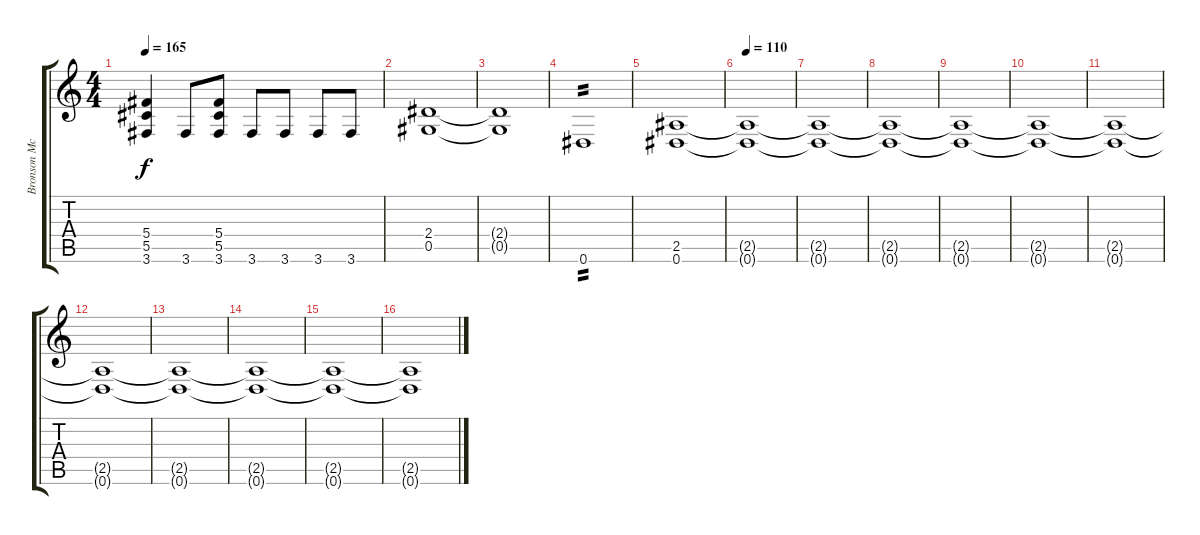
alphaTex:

\track ("Bronson McDowall (Rythm Guitar)" "Bronson Mc") {instrument distortionguitar}
\staff {score tabs}
\tuning (Eb4 Bb3 Gb3 Db3 Ab2 Eb2) {hide}
\ts (4 4)
\tempo 165
\clef g2
\ks c
(5.4 5.5 3.6).4{dy f} 3.6.8 (5.4 5.5 3.6).8 3.6.8 3.6.8 3.6.8 3.6.8 |
(2.4 0.5).1 |
(2.4{t} 0.5{t}).1 |
0.6.1{tp 2} |
(2.5 0.6).1 |
\tempo 110
(2.5{t} 0.6{t}).1 |
(2.5{t} 0.6{t}).1 |
(2.5{t} 0.6{t}).1 |
(2.5{t} 0.6{t}).1 |
(2.5{t} 0.6{t}).1 |
(2.5{t} 0.6{t}).1 |
(2.5{t} 0.6{t}).1 |
(2.5{t} 0.6{t}).1 |
(2.5{t} 0.6{t}).1 |
(2.5{t} 0.6{t}).1 |
(2.5{t} 0.6{t}).1
